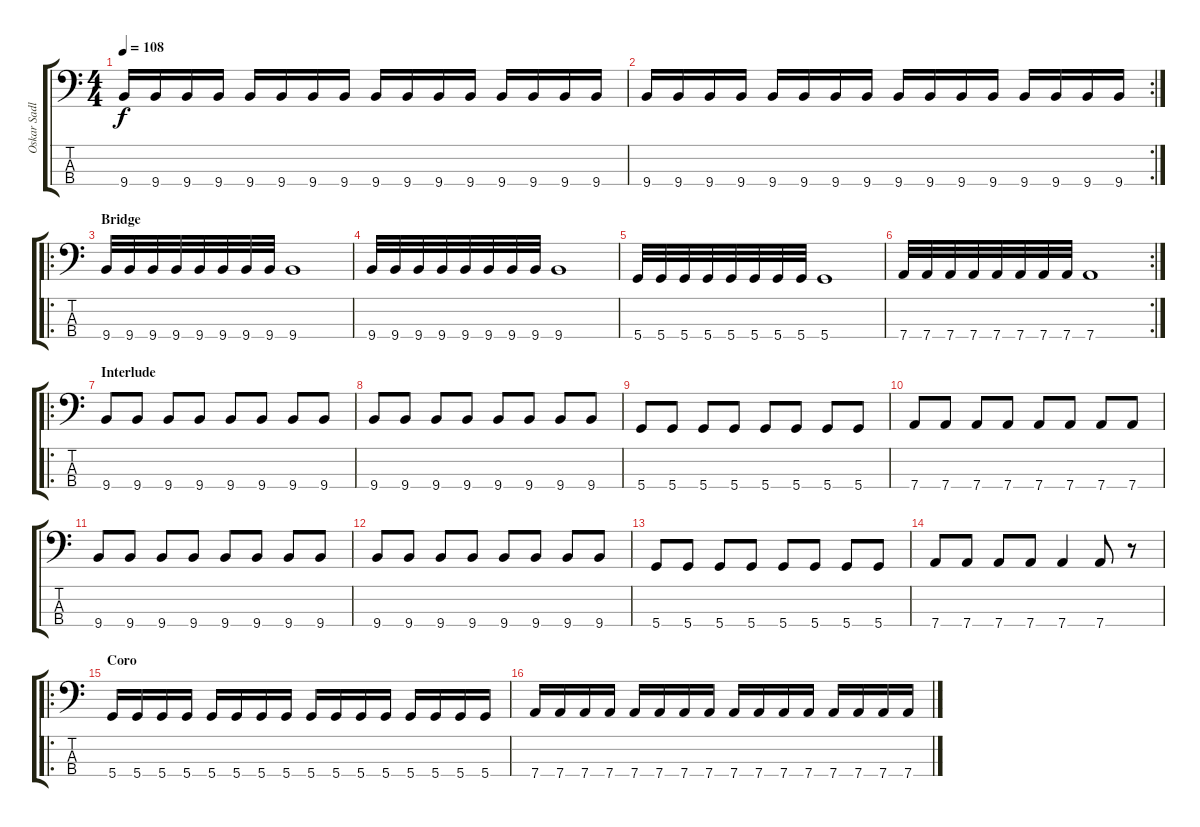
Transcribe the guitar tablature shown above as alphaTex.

\track ("Oskar Sadle" "Oskar Sadl") {instrument electricbasspick}
\staff {score tabs}
\tuning (G2 D2 A1 D1) {hide}
\ts (4 4)
\tempo 108
\clef f4
\ks c
9.4.16{dy f} 9.4.16 9.4.16 9.4.16 9.4.16 9.4.16 9.4.16 9.4.16 9.4.16 9.4.16 9.4.16 9.4.16 9.4.16 9.4.16 9.4.16 9.4.16 |
\rc 2
9.4.16 9.4.16 9.4.16 9.4.16 9.4.16 9.4.16 9.4.16 9.4.16 9.4.16 9.4.16 9.4.16 9.4.16 9.4.16 9.4.16 9.4.16 9.4.16 |
\ro
\section ("" "Bridge")
9.4.32 9.4.32 9.4.32 9.4.32 9.4.32 9.4.32 9.4.32 9.4.32 9.4.1 |
9.4.32 9.4.32 9.4.32 9.4.32 9.4.32 9.4.32 9.4.32 9.4.32 9.4.1 |
5.4.32 5.4.32 5.4.32 5.4.32 5.4.32 5.4.32 5.4.32 5.4.32 5.4.1 |
\rc 2
7.4.32 7.4.32 7.4.32 7.4.32 7.4.32 7.4.32 7.4.32 7.4.32 7.4.1 |
\ro
\section ("" "Interlude")
9.4.8 9.4.8 9.4.8 9.4.8 9.4.8 9.4.8 9.4.8 9.4.8 |
9.4.8 9.4.8 9.4.8 9.4.8 9.4.8 9.4.8 9.4.8 9.4.8 |
5.4.8 5.4.8 5.4.8 5.4.8 5.4.8 5.4.8 5.4.8 5.4.8 |
7.4.8 7.4.8 7.4.8 7.4.8 7.4.8 7.4.8 7.4.8 7.4.8 |
9.4.8 9.4.8 9.4.8 9.4.8 9.4.8 9.4.8 9.4.8 9.4.8 |
9.4.8 9.4.8 9.4.8 9.4.8 9.4.8 9.4.8 9.4.8 9.4.8 |
5.4.8 5.4.8 5.4.8 5.4.8 5.4.8 5.4.8 5.4.8 5.4.8 |
7.4.8 7.4.8 7.4.8 7.4.8 7.4.4 7.4.8 r.8 |
\ro
\section ("" "Coro")
5.4.16 5.4.16 5.4.16 5.4.16 5.4.16 5.4.16 5.4.16 5.4.16 5.4.16 5.4.16 5.4.16 5.4.16 5.4.16 5.4.16 5.4.16 5.4.16 |
7.4.16 7.4.16 7.4.16 7.4.16 7.4.16 7.4.16 7.4.16 7.4.16 7.4.16 7.4.16 7.4.16 7.4.16 7.4.16 7.4.16 7.4.16 7.4.16
